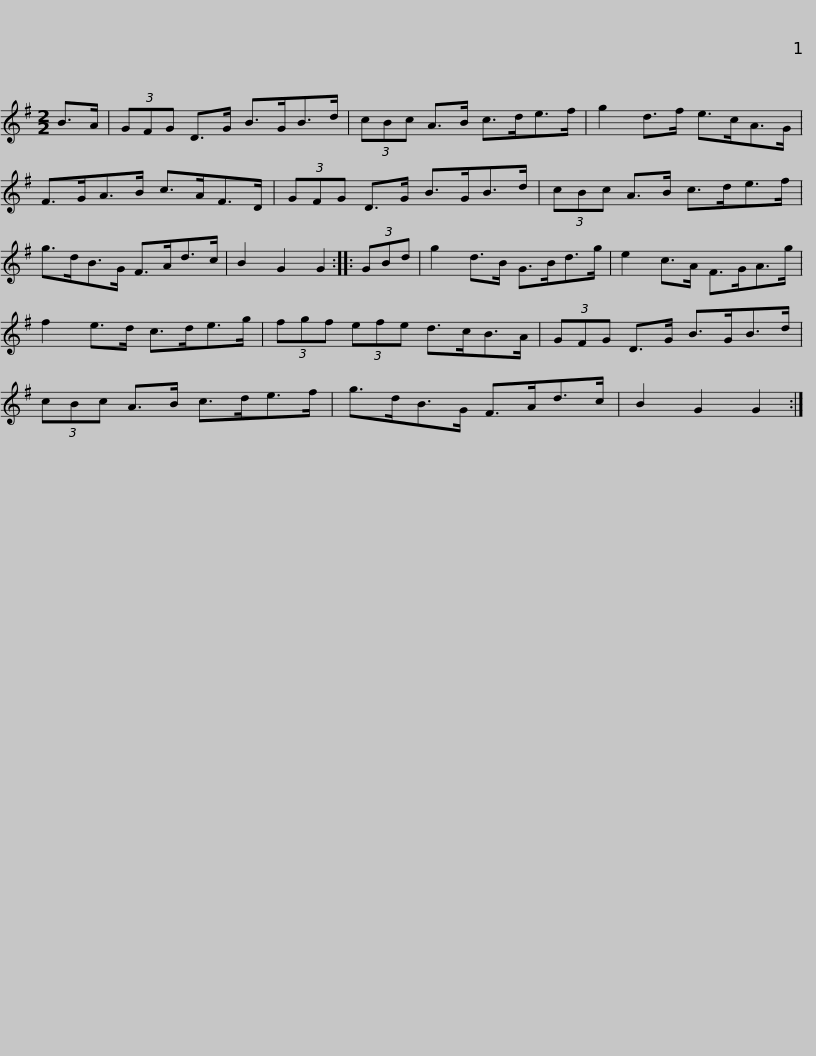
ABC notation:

X:1
L:1/8
M:2/2
I:linebreak $
K:G
V:1 treble
V:1
 B>A | (3GFG D>G B>GB>d | (3cBc A>B c>de>f | g2 d>f e>cA>G | F>GA>B c>AF>D |$ %5
 (3GFG D>G B>GB>d | (3cBc A>B c>de>f | g>dB>G F>Ad>c | B2 G2 G2 :: (3GBd | %10
 g2 d>B G>Bd>g |$ e2 c>A F>GA>g | f2 e>d c>de>g | (3fgf (3efe d>cB>A | (3GFG D>G B>GB>d |$ %15
 (3cBc A>B c>de>f | g>dB>G F>Ad>c | B2 G2 G2 :| %18
